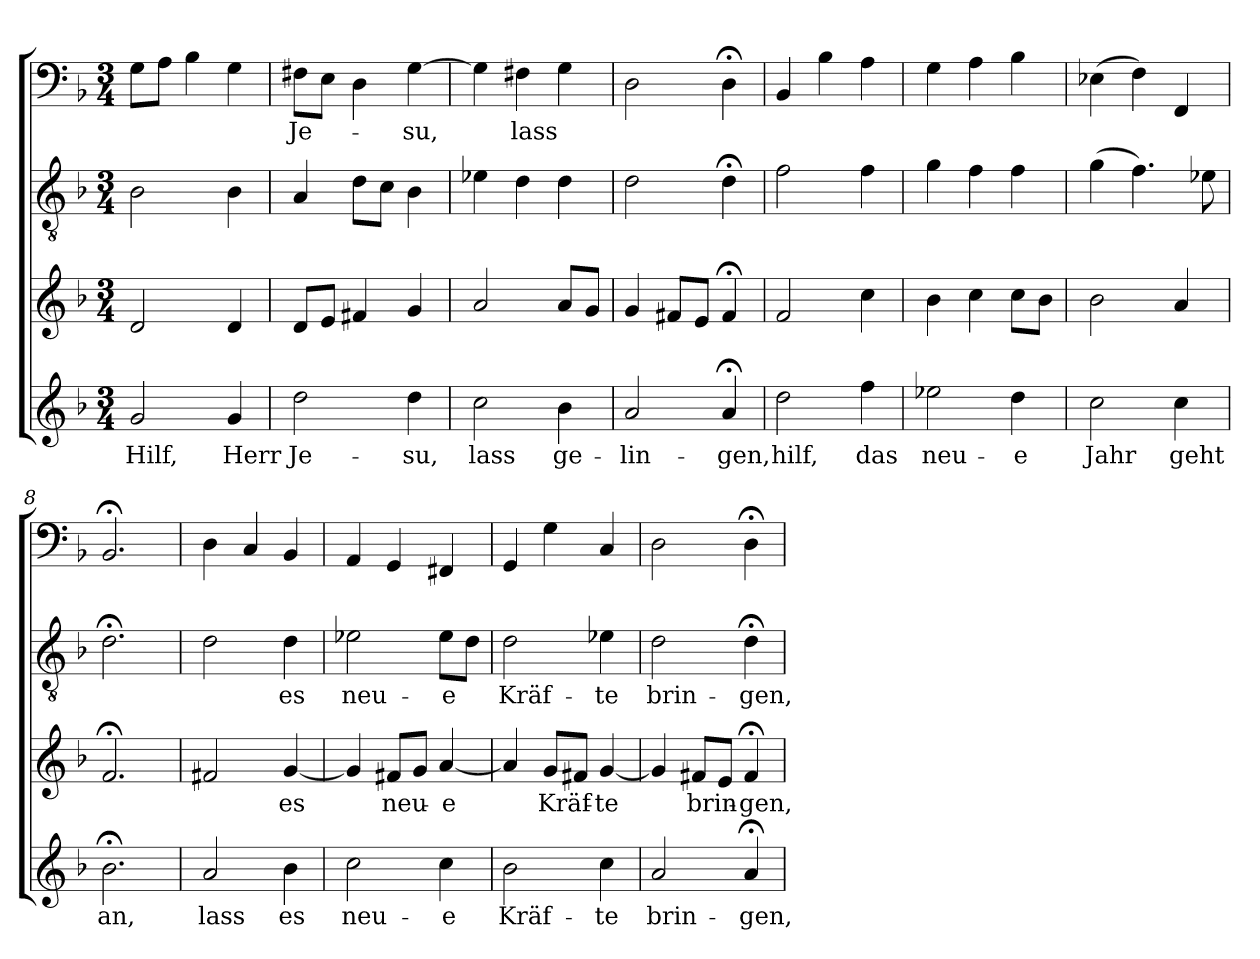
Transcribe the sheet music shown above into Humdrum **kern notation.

**kern	**text	**kern	**text	**kern	**text	**kern	**text
*part4	*part4	*part3	*part3	*part2	*part2	*part1	*part1
*staff4	*staff4	*staff3	*staff3	*staff2	*staff2	*staff1	*staff1
*clefG2	*	*clefG2	*	*clefGv2	*	*clefF4	*
*k[b-]	*	*k[b-]	*	*k[b-]	*	*k[b-]	*
*d:	*	*d:	*	*d:	*	*d:	*
*M3/4	*	*M3/4	*	*M3/4	*	*M3/4	*
=1	=1	=1	=1	=1	=1	=1	=1
2g/	Hilf,	2d/	.	2B-\	.	8G\L	.
.	.	.	.	.	.	8A\J	.
.	.	.	.	.	.	4B-\	.
4g/	Herr	4d/	.	4B-\	.	4G\	.
=2	=2	=2	=2	=2	=2	=2	=2
2dd\	Je-	8d/L	.	4A/	.	8F#X\L	Je-
.	.	8e/J	.	.	.	8E\J	.
.	.	4f#X/	.	8d\L	.	4D\	.
.	.	.	.	8c\J	.	.	.
4dd\	-su,	4g/	.	4B-\	.	[4G\	-su,
=3	=3	=3	=3	=3	=3	=3	=3
2cc\	lass	2a/	.	4e-X\	.	4G\]	.
.	.	.	.	4d\	.	4F#X\	lass
4b-\	ge-	8a/L	.	4d\	.	4G\	.
.	.	8g/J	.	.	.	.	.
=4	=4	=4	=4	=4	=4	=4	=4
2a/	-lin-	4g/	.	2d\	.	2D\	.
.	.	8f#X/L	.	.	.	.	.
.	.	8e/J	.	.	.	.	.
4a;</	-gen,	4f#;</	.	4d;<\	.	4D;<\	.
=5	=5	=5	=5	=5	=5	=5	=5
2dd\	hilf,	2f/	.	2f\	.	4BB-/	.
.	.	.	.	.	.	4B-\	.
4ff\	das	4cc\	.	4f\	.	4A\	.
=6	=6	=6	=6	=6	=6	=6	=6
2ee-X\	neu-	4b-\	.	4g\	.	4G\	.
.	.	4cc\	.	4f\	.	4A\	.
4dd\	-e	8cc\L	.	4f\	.	4B-\	.
.	.	8b-\J	.	.	.	.	.
=7	=7	=7	=7	=7	=7	=7	=7
2cc\	Jahr	2b-\	.	(4g\	.	(4E-X\	.
.	.	.	.	4.f\)	.	4F\)	.
4cc\	geht	4a/	.	.	.	4FF/	.
.	.	.	.	8e-X\	.	.	.
=8	=8	=8	=8	=8	=8	=8	=8
2.b-;<\	an,	2.f;</	.	2.d;<\	.	2.BB-;</	.
=9	=9	=9	=9	=9	=9	=9	=9
2a/	lass	2f#X/	.	2d\	.	4D\	.
.	.	.	.	.	.	4C/	.
4b-\	es	[4g/	es	4d\	es	4BB-/	.
=10	=10	=10	=10	=10	=10	=10	=10
2cc\	neu-	4g/]	.	2e-X\	neu-	4AA/	.
.	.	8f#X/L	neu-	.	.	4GG/	.
.	.	8g/J	.	.	.	.	.
4cc\	-e	[4a/	-e	8e-\L	-e	4FF#X/	.
.	.	.	.	8d\J	.	.	.
=11	=11	=11	=11	=11	=11	=11	=11
2b-\	Kräf-	4a/]	.	2d\	Kräf-	4GG/	.
.	.	8g/L	Kräf-	.	.	4G\	.
.	.	8f#X/J	.	.	.	.	.
4cc\	-te	[4g/	-te	4e-X\	-te	4C/	.
=12	=12	=12	=12	=12	=12	=12	=12
2a/	brin-	4g/]	.	2d\	brin-	2D\	.
.	.	8f#X/L	brin-	.	.	.	.
.	.	8e/J	.	.	.	.	.
4a;</	-gen,	4f#;</	-gen,	4d;<\	-gen,	4D;<\	.
=	=	=	=	=	=	=	=
*-	*-	*-	*-	*-	*-	*-	*-
